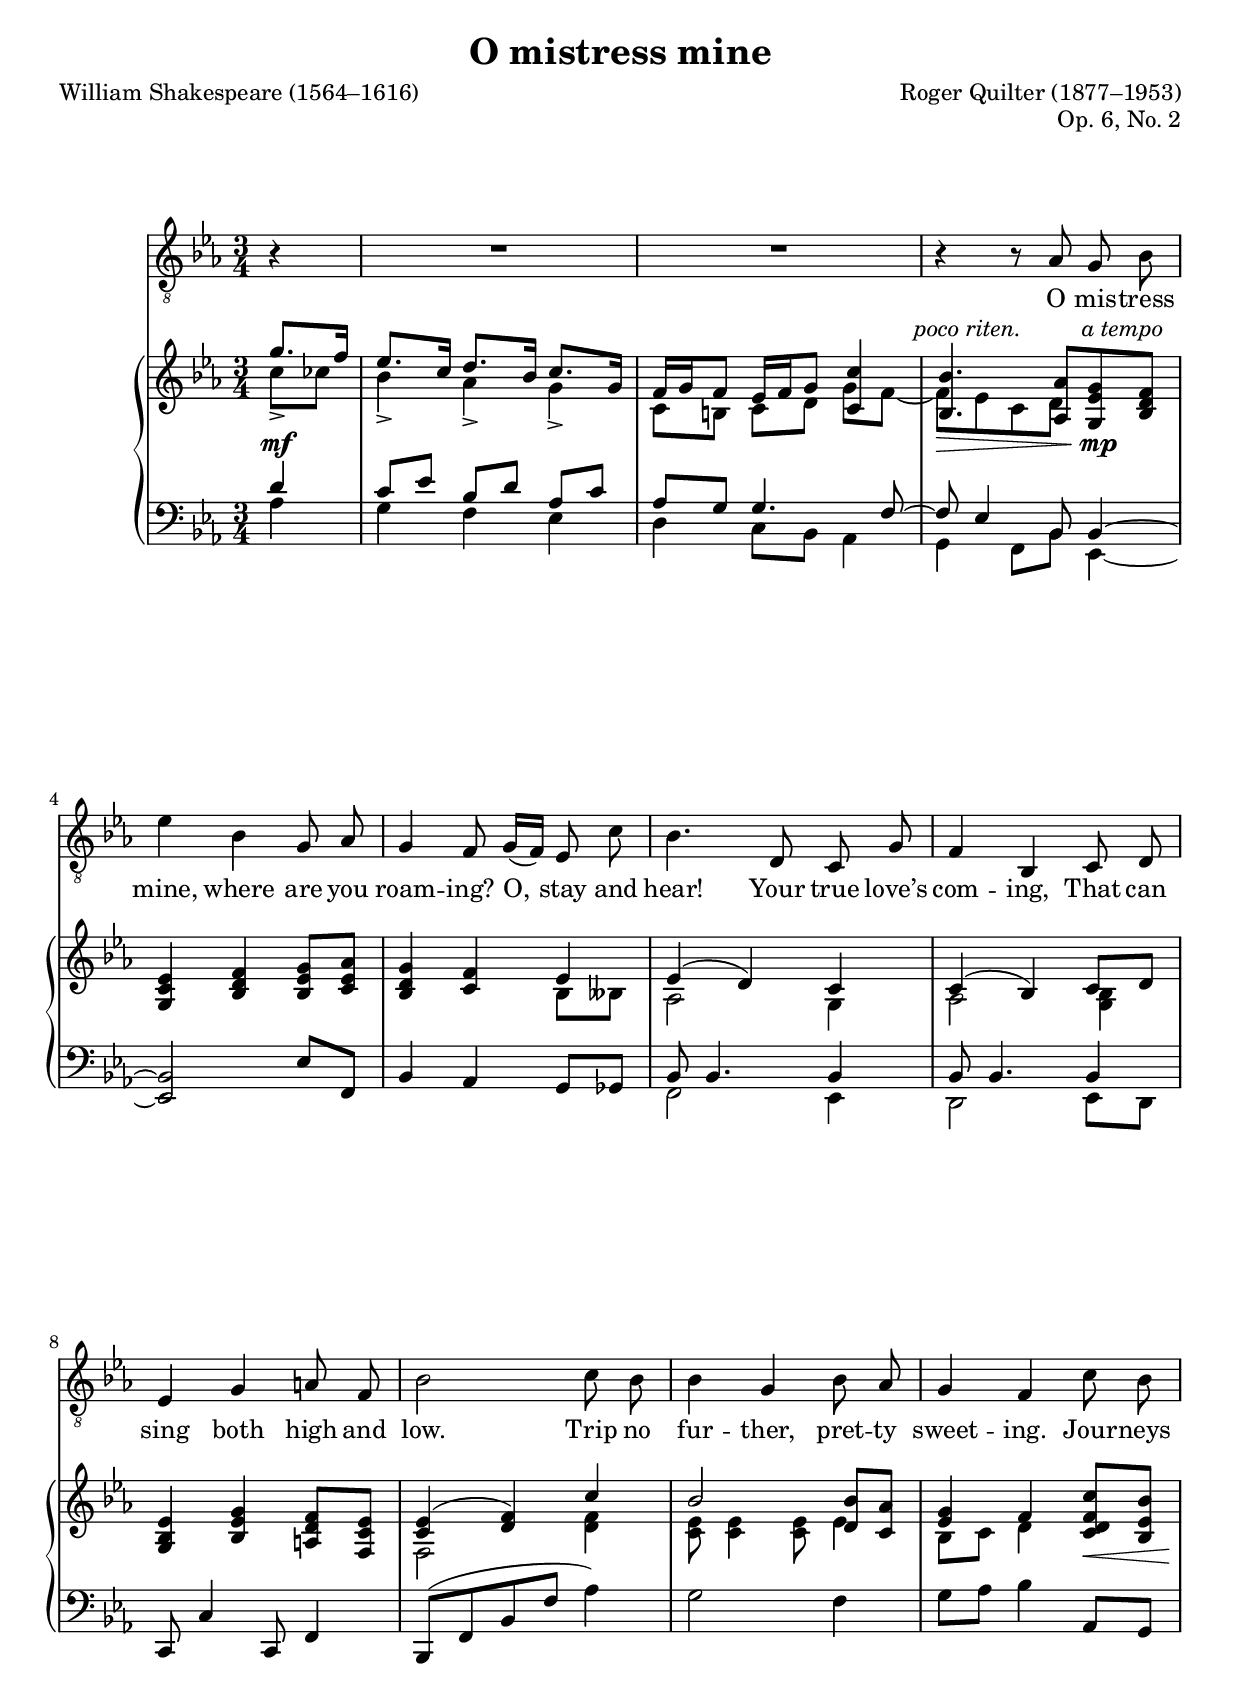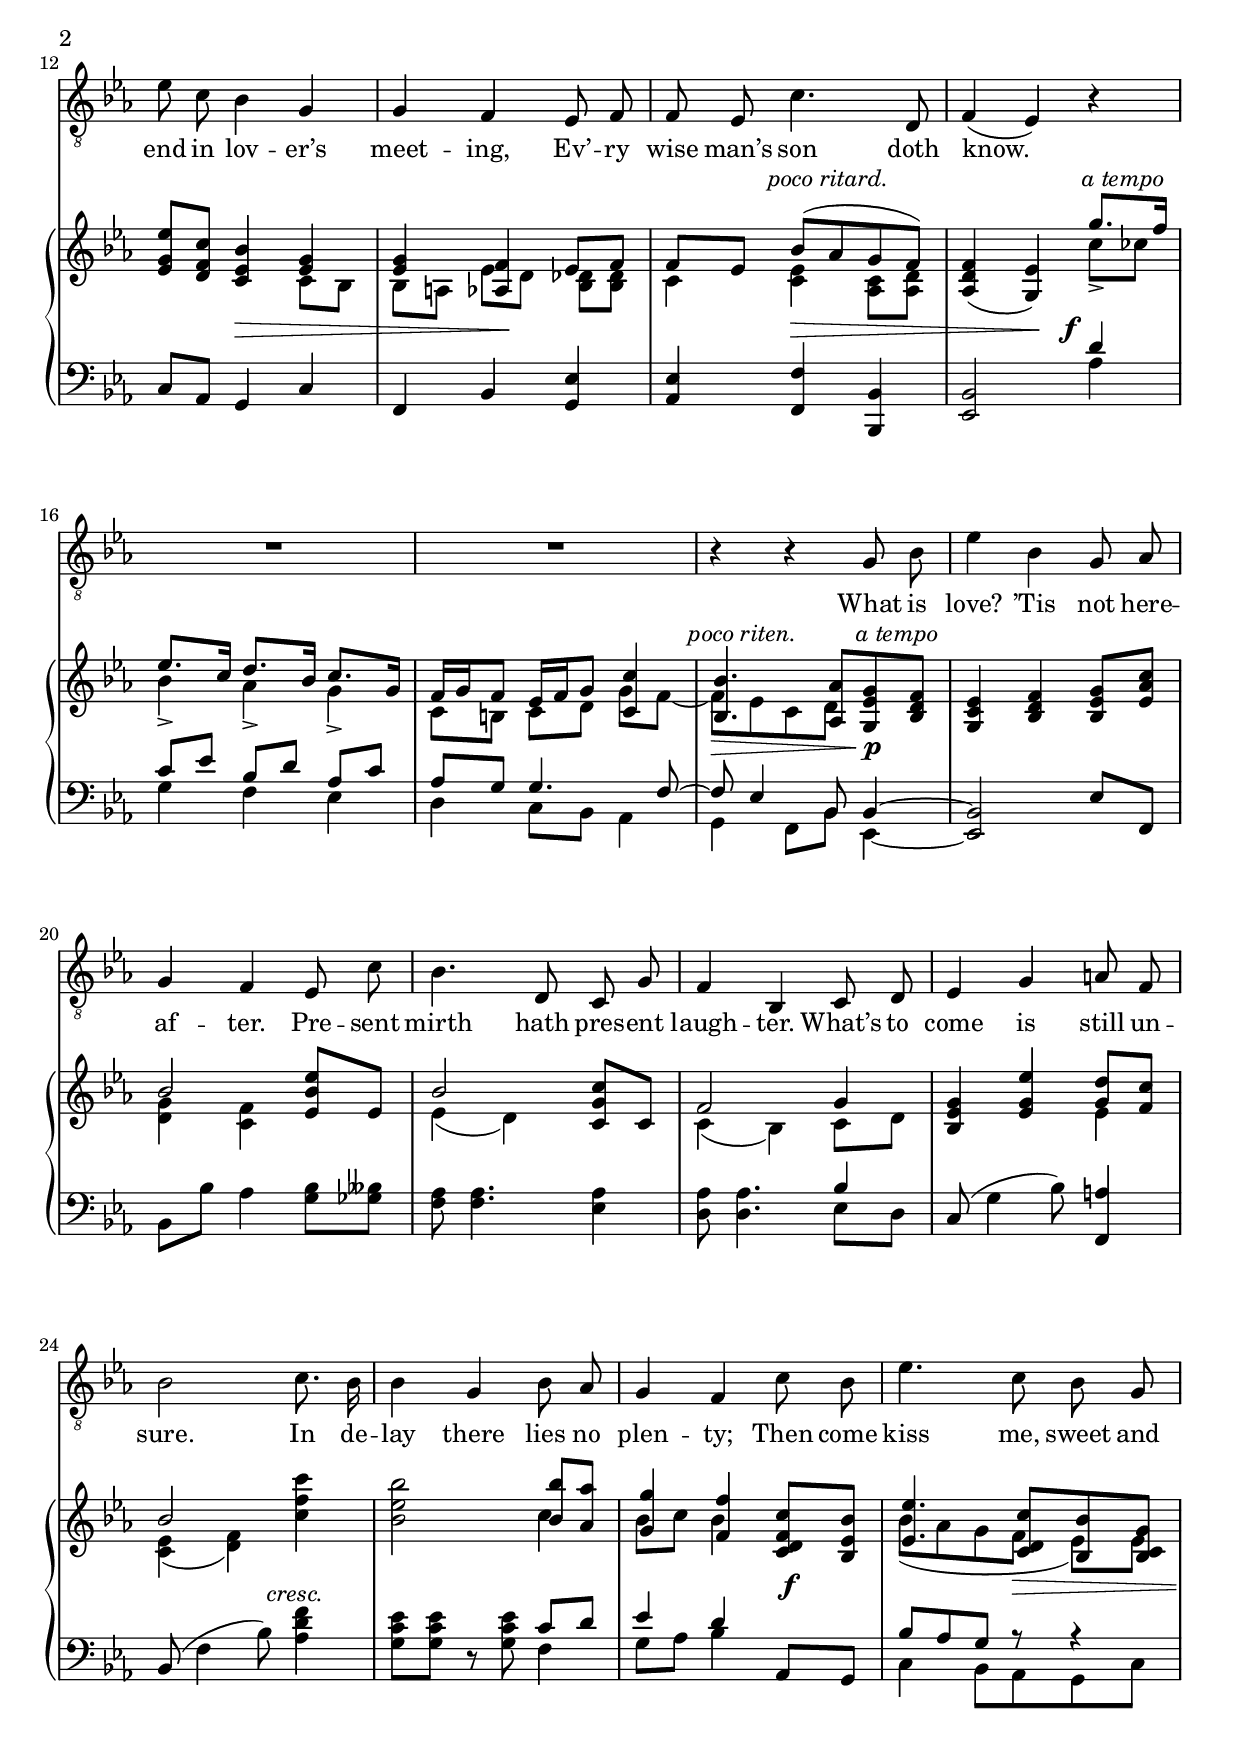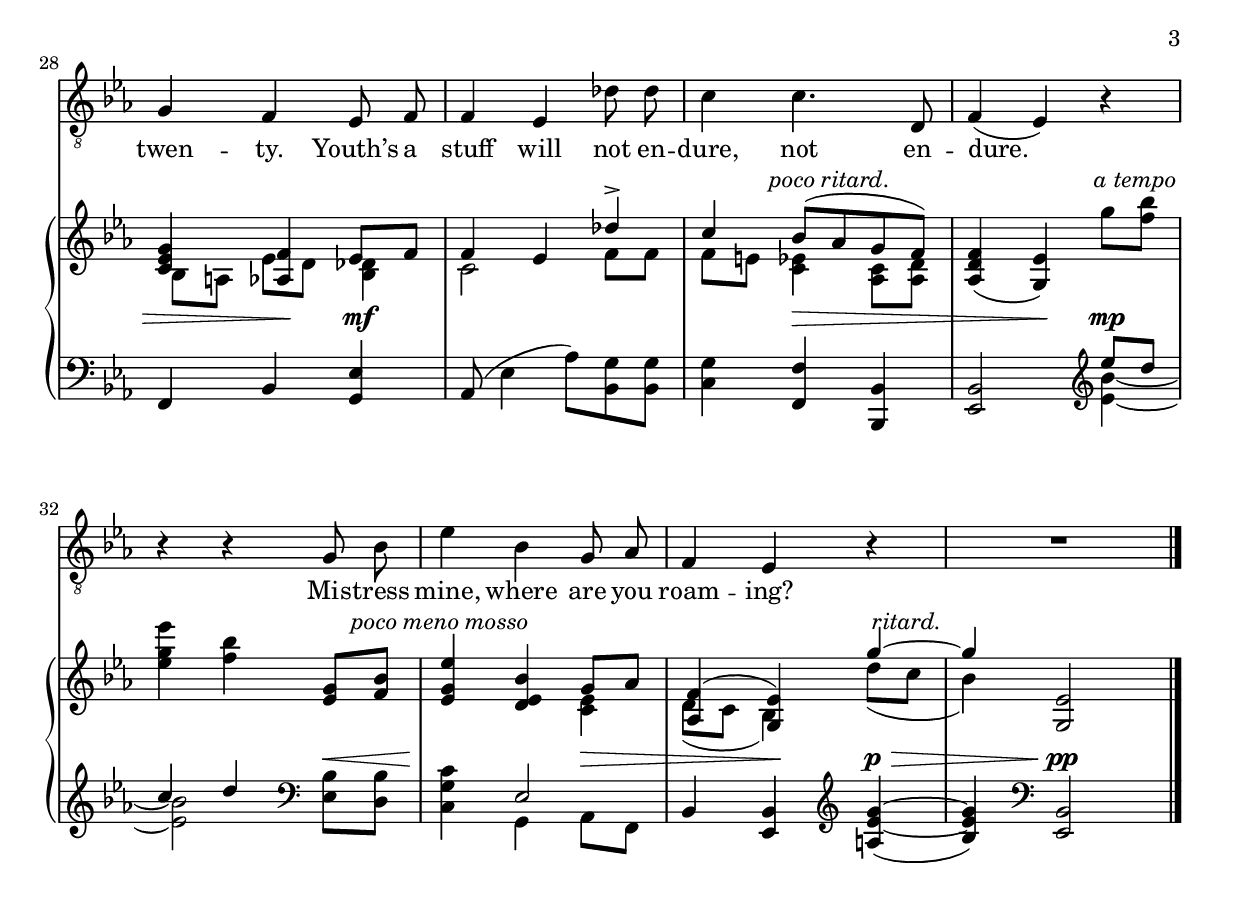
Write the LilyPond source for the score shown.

\version "2.18.2"

aTempo = \markup { \center-align { \italic { a tempo } } }
crescendo = \markup { \center-align { \italic { cresc. } } }
pocoMenoMosso = \markup { \center-align { \italic { poco meno mosso } } }
pocoRitardando = \markup { \center-align { \italic { poco ritard. } } }
pocoRitenudo = \markup { \center-align { \italic { poco riten. } } }
ritardando = \markup { \center-align { \italic { ritard. } } }


piano = \new PianoStaff <<
  \new Staff \relative ees'' {
    \clef treble
    \key ees \major
    \partial 4
    \time 3/4

    <<
      { g8. f16 ees8. c16 d8. bes16 c8. g16 f g f8 ees16 f g8 <c c,>4 <bes bes,>4. <aes aes,>8 <g ees g,>8 <f d bes>8 }
      \\
      { c'8-> ces bes4-> aes-> g-> c,8 [ b ] c [ d ] g [ f~ ] f8 ees c d s4 }
    >>
    <ees c g>4 <f d bes> <g ees bes>8 <aes ees c> <g d bes>4 <f c>
    <<
      { ees ees ( d ) c c ( bes ) c8 d }
      \\
      { bes8 beses aes2 g4 aes2 <bes g>4 }
    >>
    <ees bes g> <g ees bes> <f d a>8 <ees c f,>
    <<
      { <ees c>4 ( <f d> ) c' bes2 <bes d,>8 <aes c,> <g ees>4 f }
      \\
      { f,2 <f' d>4 <ees c>8 <ees c>4 <ees c>8 ees4 bes8 c d4 }
    >>
    <c' f, d c>8 <bes ees, bes> <ees g, ees> <c f, d> <bes ees, c>4
    <<
      { <g ees> <g ees> <f aes,> ees8 f f [ ees ] bes' ( aes g f ) }
      \\
      { c bes bes [ a ] ees' [ d ] <des bes> [ <des bes> ] c4 <ees c> <c aes>8 <d aes> }
    >>
    <f d aes>4 ( <ees g,> )
    <<
      { g'8. f16 ees8. c16 d8. bes16 c8. g16 f g f8 ees16 f g8 <c c,>4 <bes bes,>4. <aes aes,>8 <g ees g,>8 <f d bes>8 }
      \\
      { c'8-> ces bes4-> aes-> g-> c,8 [ b ] c [ d ] g [ f~ ] f8 ees c d s4 }
    >>
    <ees c g> <f d bes> <g ees bes>8 <c aes ees>
    <<
      { bes2 <ees bes ees,>8 ees, bes'2 <c g c,>8 c, f2 g4 }
      \\
      { <g d>4 <f c> s4 ees ( d ) s4 c ( bes ) c8 d }
    >>
    <g ees bes>4 <ees' g, ees>
    <<
      { <d g,>8 <c f,> bes2 }
      \\
      { ees,4 <ees c> ( <f d> ) }
    >>
    <c'' f, c> <bes ees, bes>2
    <<
      { <bes bes,>8 <aes aes,> <g g,>4 <f f,> }
      \\
      { c bes8 c bes4 }
    >>
    <c f, d c>8 <bes ees, bes>
    <<
      { <ees ees,>4. <c d, c>8 <bes bes,> <g c, bes> <g ees c>4 <f aes,> }
      \\
      { bes8 ( aes g f ees ) [ ees ] bes [ a ] ees' [ d ] }
    >>
    <<
      { ees f f4 ees des'-> c bes8 ( aes g f ) }
      \\
      { <des bes>4 c2 f8 f f e <ees c>4 <c aes>8 <d aes> }
    >>
    <f d aes>4 ( <ees g,> ) g'8 <bes f> <ees g, ees>4 <bes f> <g, ees>8 <bes f> <ees g, ees>4 <bes ees, d>
    <<
      { g8 aes <f aes,>4 ( <ees g,> ) g'~ g }
      \\
      { <ees, c> d8 ( c bes4 ) d'8 ( c bes4 ) }
    >>
    <ees, g,>2
  
    \bar "|."
  }

  \new Dynamics {
    s4\mf s2.*2 s2\> s4\!\mp s2.*7 s2 s4\< s\! s\> s s s\! s s s2\> s4 s\!
    s4-\tweak X-offset #-2.5 \f s2.*2 s2\> s4\!\p s2.*5 s2 s4-\crescendo s2. s2 s4\f s4. s8\> s4 s s8\! s s4\mf
    s2. s4 s2\> s4 s\! s4\mp s2 s4\< s\! s s\> s s\! s\>\p s s\!\pp
  }

  \new Staff \relative ees {
    \clef bass
    \key ees \major
    \partial 4
    \time 3/4

    <<
      { d'4 c8 [ ees ] bes [ d ] aes [ c ] aes g g4. f8~ f ees4 bes8 bes4~ <bes ees,>2 ees8 f, }
      \\
      { aes'4 g f ees d c8 bes aes4 g f8 bes ees,4~ \tweak Stem.transparent ##t ees2 s4 }
    >>
    bes'4 aes g8 ges
    <<
      { bes bes4. bes4 bes8 bes4. bes4 }
      \\
      { f2 ees4 d2 ees8 d }
    >>
    c8 c'4 c,8 f4 bes,8 ( f' bes f' aes4 ) g2 f4 g8 aes bes4 aes,8 g c aes g4 c f, bes <ees g,> <ees aes,> <f f,> <bes, bes,> <bes ees,>2
    <<
      { d'4 c8 [ ees ] bes [ d ] aes [ c ] aes g g4. f8~ f ees4 bes8 bes4~ <bes ees,>2 ees8 f, }
      \\
      { aes'4 g f ees d c8 bes aes4 g f8 bes ees,4~ \tweak Stem.transparent ##t ees2 s4 }
    >>
    bes'8 bes' aes4 <bes g>8 <beses ges> <aes f> <aes f>4. <aes ees>4 <aes d,>8 <aes d,>4.
    <<
      { bes4 }
      \\
      { ees,8 d }
    >>
    c ( g'4 bes8 ) <a f,>4 bes,8 ( f'4 bes8 ) <f' d aes>4 <ees c g>8 <ees c g> r <ees c g>
    <<
      { c8 d ees4 d }
      \\
      { f,4 g8 aes bes4 }
    >>
    aes,8 g
    <<
      { bes' aes g r r4 }
      \\
      { c, bes8 aes g c }
    >>
    f,4 bes <ees g,> aes,8 ( ees'4 aes8 ) <g bes,> <g bes,> <g c,>4 <f f,> <bes, bes,> <bes ees,>2
    \clef treble
    <<
      { ees''8 d c4 d }
      \\
      { <bes ees,>4~ <bes ees,>2 }
    >>
    \clef bass
    <bes, ees,>8 <bes d,> <c g c,>4
    <<
      { ees,2 }
      \\
      { g,4 aes8 f }
    >>
    bes4 <bes ees,>
    \clef treble
    <g'' ees a,>4~ ( <g ees bes> )
    \clef bass
    <bes,, ees,>2
  }
>>

melody = \relative ees {
  \autoBeamOff
  \clef "treble_8"
  \key ees \major
  \partial 4
  \time 3/4

  r4 R2. R2. r4 r8

  aes g bes ees4 bes g8 aes g4 f8
  g16 [( f )] ees8 c' bes4. d,8 c g' f4 bes,
  c8 d ees4 g a8 f bes2
  c8 bes bes4 g bes8 aes g4 f
  c'8 bes ees c bes4 g g f
  ees8 f f ees c'4. d,8 f4 ( ees )

  r4 R2. R2. r4 r4

  g8 bes ees4 bes g8 aes g4 f
  ees8 c' bes4. d,8 c g' f4 bes,
  c8 d ees4 g a8 f bes2
  c8. bes16 bes4 g bes8 aes g4 f
  c'8 bes ees4. c8 bes g g4 f
  ees8 f f4 ees des'8 des c4 c4. d,8 f4 ( ees )

  r4 r4 r4

  g8 bes ees4 bes g8 aes f4 ees4
  
  r4 R2.
  
  \bar "|."
}

text = \lyricmode {
  O mis -- tress mine, where are you roam -- ing?
  O, stay and hear! Your true love’s com -- ing,
    That can sing both high and low.
  Trip no fur -- ther, pret -- ty sweet -- ing.
  Jour -- neys end in lov -- er’s meet -- ing,
    Ev’ -- ry wise man’s son doth know.

  What is love? ’Tis not here -- af -- ter.
  Pre -- sent mirth hath pres -- ent laugh -- ter.
    What’s to come is still un -- sure.
  In de -- lay there lies no plen -- ty;
  Then come kiss me, sweet and twen -- ty.
    Youth’s a stuff will not en -- dure, not en -- dure.
  
  Mis -- tress mine, where are you roam -- ing?
}

voice = <<
  \new Voice = "solo" { \melody }
  \new Lyrics \lyricsto "solo" { \text }
>>


\header {
  composer = "Roger Quilter (1877–1953)"
  opus = "Op. 6, No. 2"
  poet = "William Shakespeare (1564–1616)"
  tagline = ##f
  title = "O mistress mine"
}

\score {
  <<
    \voice

    \new Dynamics \with {
      \override TextScript.Y-offset = #0
    } {
      s4 s2.*2 s4-\pocoRitenudo s s-\aTempo \break
      s2.*9
      s2. s4 s2-\pocoRitardando s2 s4-\aTempo \break
      s2.*2 s4-\pocoRitenudo s s-\aTempo s2. \break
      s2.*10
      s4 s2-\pocoRitardando s2 s4-\aTempo s2 s8 s-\pocoMenoMosso s2. s2 s8 s-\ritardando s2.
    }

    \piano
  >>
}
